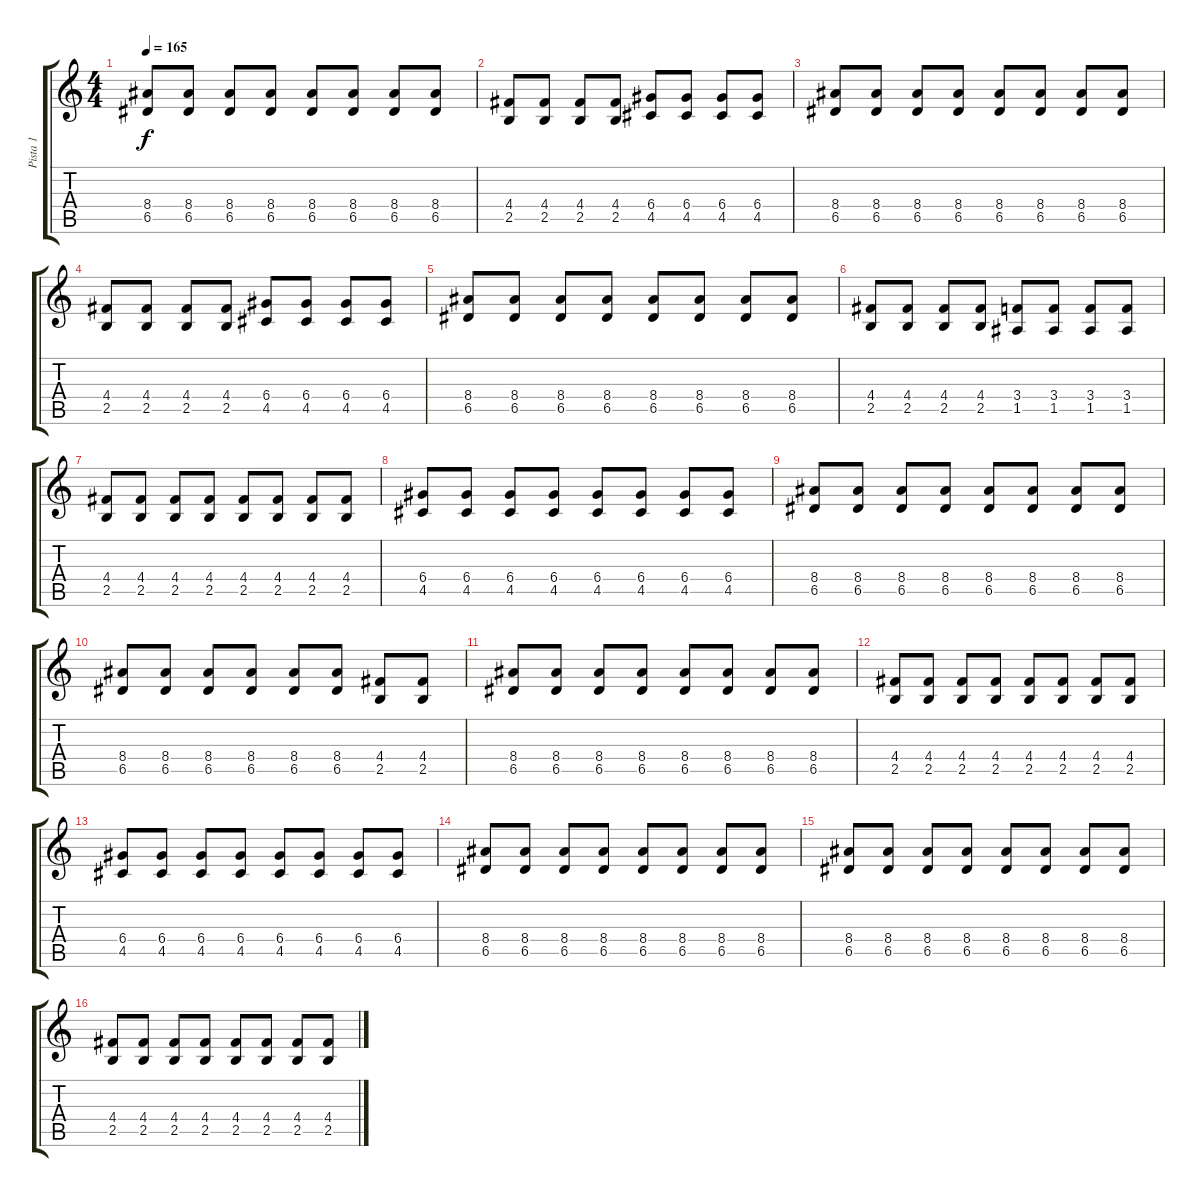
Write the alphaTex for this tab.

\track ("Pista 1" "Pista 1") {instrument distortionguitar}
\staff {score tabs}
\tuning (E4 B3 G3 D3 A2 E2) {hide}
\ts (4 4)
\tempo 165
\clef g2
\ks c
(8.4 6.5).8{dy f} (8.4 6.5).8 (8.4 6.5).8 (8.4 6.5).8 (8.4 6.5).8 (8.4 6.5).8 (8.4 6.5).8 (8.4 6.5).8 |
(4.4 2.5).8 (4.4 2.5).8 (4.4 2.5).8 (4.4 2.5).8 (6.4 4.5).8 (6.4 4.5).8 (6.4 4.5).8 (6.4 4.5).8 |
(8.4 6.5).8 (8.4 6.5).8 (8.4 6.5).8 (8.4 6.5).8 (8.4 6.5).8 (8.4 6.5).8 (8.4 6.5).8 (8.4 6.5).8 |
(4.4 2.5).8 (4.4 2.5).8 (4.4 2.5).8 (4.4 2.5).8 (6.4 4.5).8 (6.4 4.5).8 (6.4 4.5).8 (6.4 4.5).8 |
(8.4 6.5).8 (8.4 6.5).8 (8.4 6.5).8 (8.4 6.5).8 (8.4 6.5).8 (8.4 6.5).8 (8.4 6.5).8 (8.4 6.5).8 |
(4.4 2.5).8 (4.4 2.5).8 (4.4 2.5).8 (4.4 2.5).8 (3.4 1.5).8 (3.4 1.5).8 (3.4 1.5).8 (3.4 1.5).8 |
(4.4 2.5).8 (4.4 2.5).8 (4.4 2.5).8 (4.4 2.5).8 (4.4 2.5).8 (4.4 2.5).8 (4.4 2.5).8 (4.4 2.5).8 |
(6.4 4.5).8 (6.4 4.5).8 (6.4 4.5).8 (6.4 4.5).8 (6.4 4.5).8 (6.4 4.5).8 (6.4 4.5).8 (6.4 4.5).8 |
(8.4 6.5).8 (8.4 6.5).8 (8.4 6.5).8 (8.4 6.5).8 (8.4 6.5).8 (8.4 6.5).8 (8.4 6.5).8 (8.4 6.5).8 |
(8.4 6.5).8 (8.4 6.5).8 (8.4 6.5).8 (8.4 6.5).8 (8.4 6.5).8 (8.4 6.5).8 (4.4 2.5).8 (4.4 2.5).8 |
(8.4 6.5).8 (8.4 6.5).8 (8.4 6.5).8 (8.4 6.5).8 (8.4 6.5).8 (8.4 6.5).8 (8.4 6.5).8 (8.4 6.5).8 |
(4.4 2.5).8 (4.4 2.5).8 (4.4 2.5).8 (4.4 2.5).8 (4.4 2.5).8 (4.4 2.5).8 (4.4 2.5).8 (4.4 2.5).8 |
(6.4 4.5).8 (6.4 4.5).8 (6.4 4.5).8 (6.4 4.5).8 (6.4 4.5).8 (6.4 4.5).8 (6.4 4.5).8 (6.4 4.5).8 |
(8.4 6.5).8 (8.4 6.5).8 (8.4 6.5).8 (8.4 6.5).8 (8.4 6.5).8 (8.4 6.5).8 (8.4 6.5).8 (8.4 6.5).8 |
(8.4 6.5).8 (8.4 6.5).8 (8.4 6.5).8 (8.4 6.5).8 (8.4 6.5).8 (8.4 6.5).8 (8.4 6.5).8 (8.4 6.5).8 |
(4.4 2.5).8 (4.4 2.5).8 (4.4 2.5).8 (4.4 2.5).8 (4.4 2.5).8 (4.4 2.5).8 (4.4 2.5).8 (4.4 2.5).8
